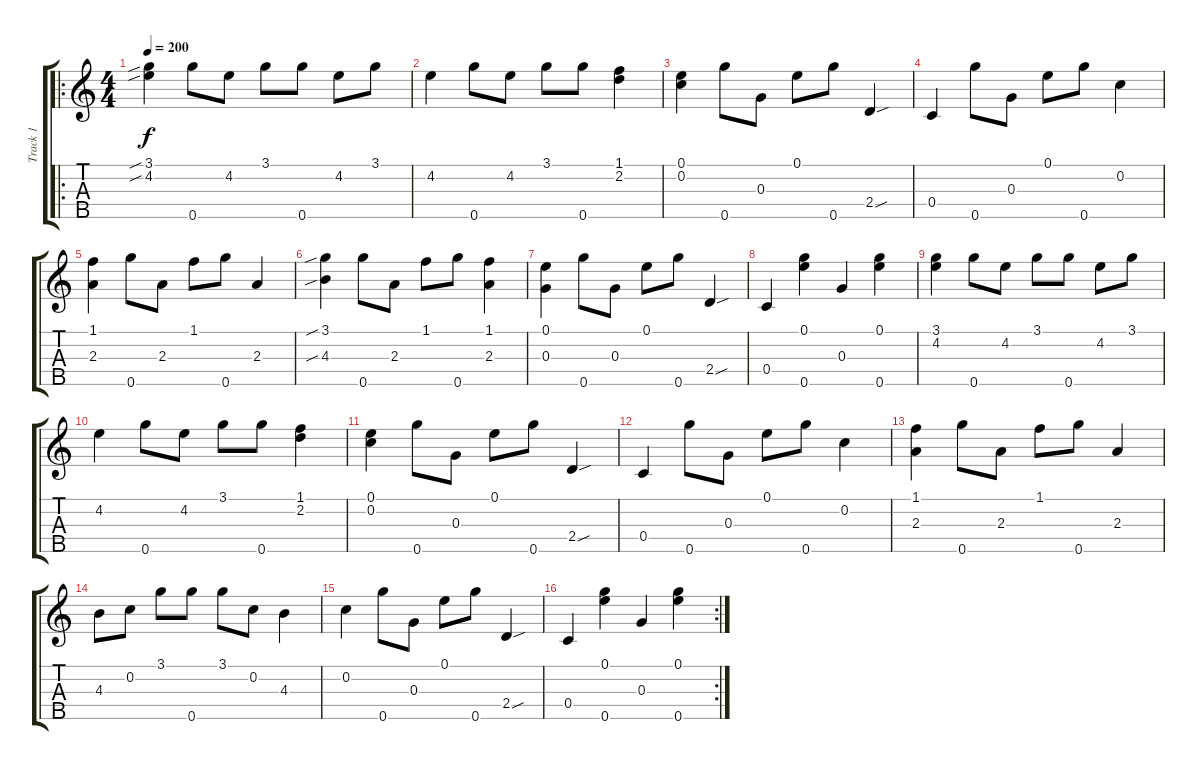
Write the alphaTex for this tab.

\track ("Track 1" "Track 1") {instrument banjo}
\staff {score tabs}
\tuning (E4 C4 G3 C3 G4) {hide}
\displaytranspose 12
\ro
\ts (4 4)
\tempo 200
\clef g2
\ks c
(3.1{sib} 4.2{sib}).4{dy f instrument banjo} 0.5.8 4.2.8 3.1.8 0.5.8 4.2.8 3.1.8 |
4.2.4 0.5.8 4.2.8 3.1.8 0.5.8 (1.1 2.2).4 |
(0.1 0.2).4 0.5.8 0.3.8 0.1.8 0.5.8 2.4{sou}.4 |
0.4.4 0.5.8 0.3.8 0.1.8 0.5.8 0.2.4 |
(1.1 2.3).4 0.5.8 2.3.8 1.1.8 0.5.8 2.3.4 |
(3.1{sib} 4.3{sib}).4 0.5.8 2.3.8 1.1.8 0.5.8 (1.1 2.3).4 |
(0.1 0.3).4 0.5.8 0.3.8 0.1.8 0.5.8 2.4{sou}.4 |
0.4.4 (0.1 0.5).4 0.3.4 (0.1 0.5).4 |
(3.1 4.2).4 0.5.8 4.2.8 3.1.8 0.5.8 4.2.8 3.1.8 |
4.2.4 0.5.8 4.2.8 3.1.8 0.5.8 (1.1 2.2).4 |
(0.1 0.2).4 0.5.8 0.3.8 0.1.8 0.5.8 2.4{sou}.4 |
0.4.4 0.5.8 0.3.8 0.1.8 0.5.8 0.2.4 |
(1.1 2.3).4 0.5.8 2.3.8 1.1.8 0.5.8 2.3.4 |
4.3.8 0.2.8 3.1.8 0.5.8 3.1.8 0.2.8 4.3.4 |
0.2.4 0.5.8 0.3.8 0.1.8 0.5.8 2.4{sou}.4 |
\rc 2
0.4.4 (0.1 0.5).4 0.3.4 (0.1 0.5).4
